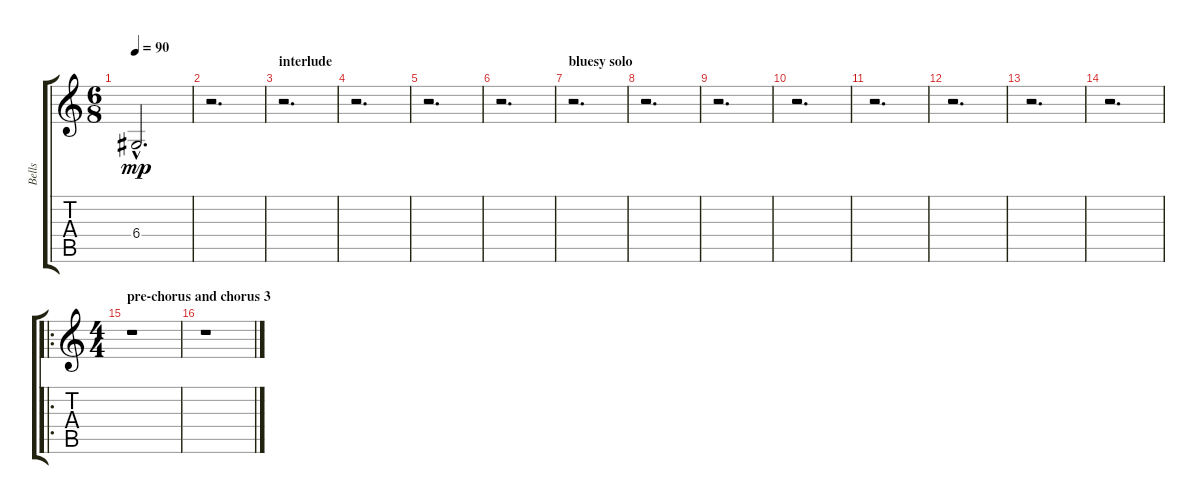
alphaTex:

\track ("Bells" "Bells") {instrument tubularbells}
\staff {score tabs}
\tuning (E4 B3 G3 D3 A2 E2) {hide}
\ts (6 8)
\tempo 90
\clef g2
\ks c
6.4{hac}.2{d dy mp} |
r.2{d} |
\section ("" "interlude")
r.2{d} |
r.2{d} |
r.2{d} |
r.2{d} |
\section ("" "bluesy solo")
r.2{d} |
r.2{d} |
r.2{d} |
r.2{d} |
r.2{d} |
r.2{d} |
r.2{d} |
r.2{d} |
\ro
\ts (4 4)
\section ("" "pre-chorus and chorus 3")
r.1 |
r.1
